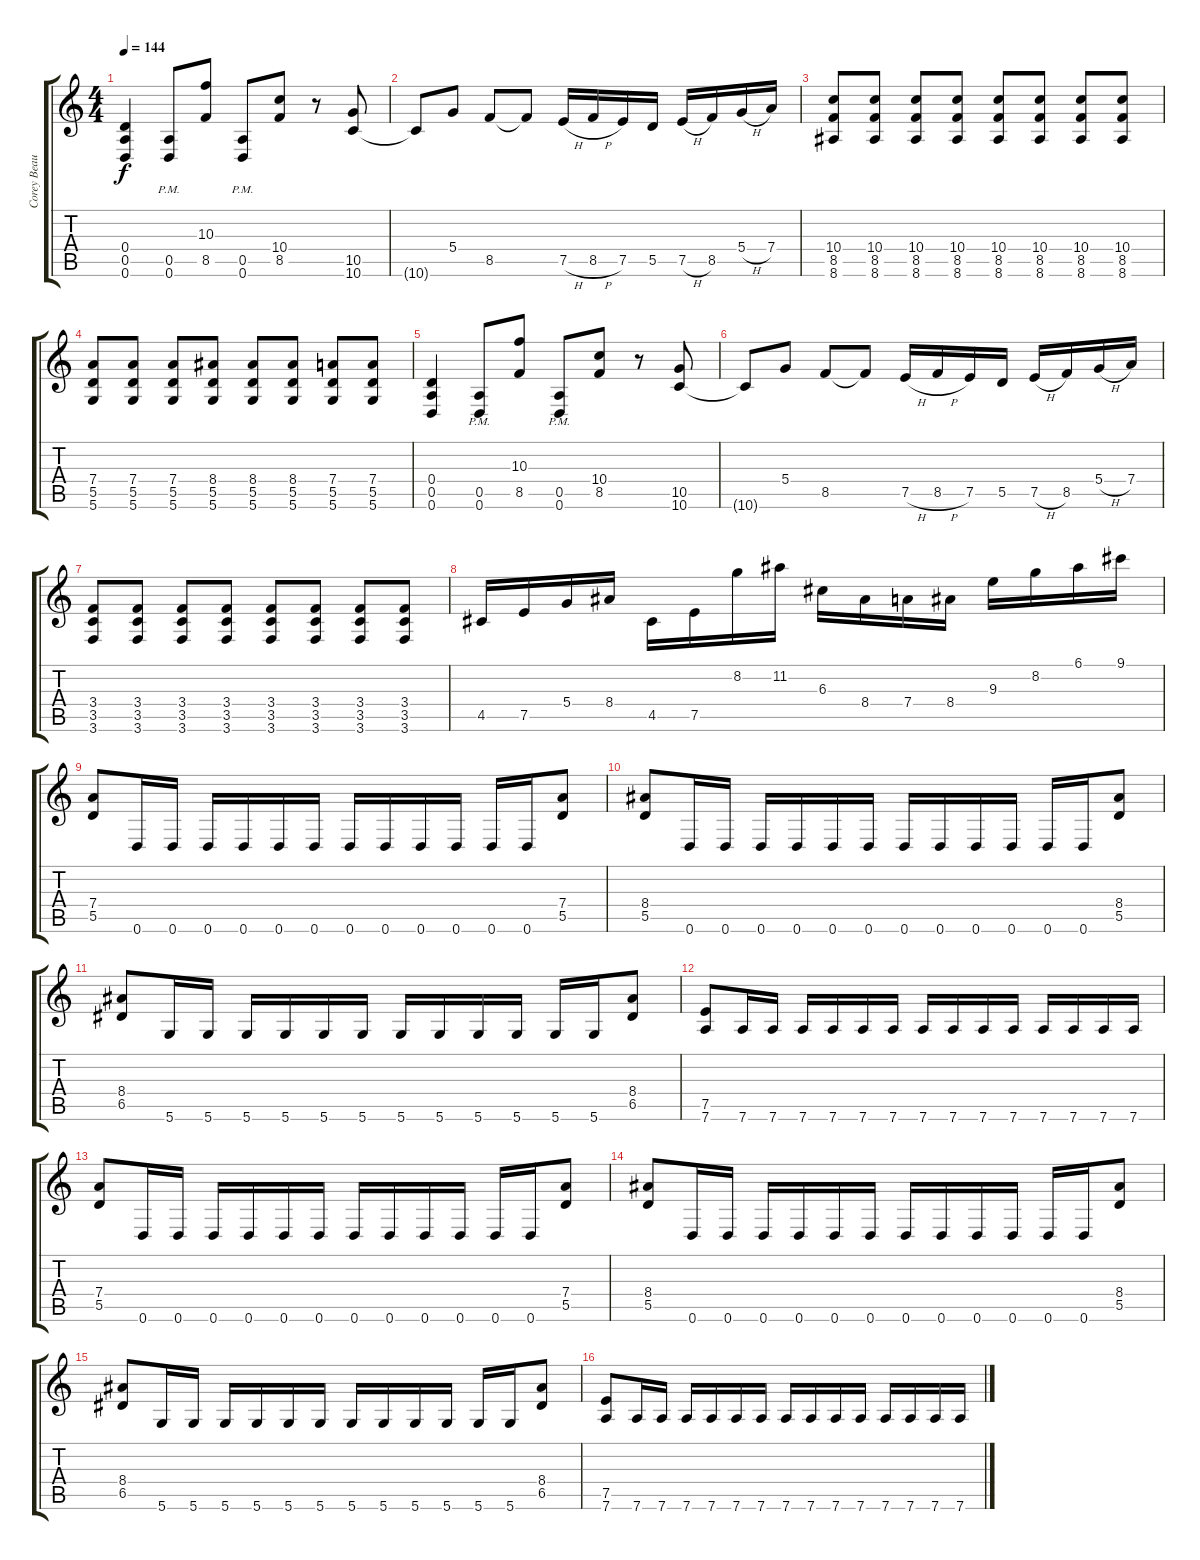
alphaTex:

\track ("Corey Beaulieu" "Corey Beau") {instrument distortionguitar}
\staff {score tabs}
\tuning (E4 B3 G3 D3 A2 D2) {hide}
\ts (4 4)
\tempo 144
\clef g2
\ks c
(0.4 0.5 0.6).4{dy f} (0.5{pm} 0.6{pm}).8 (10.3 8.5).8 (0.5{pm} 0.6{pm}).8 (10.4 8.5).8 r.8 (10.5 10.6).8 |
10.6{t}.8 5.4.8 8.5.8 8.5{t}.8 7.5{h}.16 8.5{h}.16 7.5.16 5.5.16 7.5{h}.16 8.5.16 5.4{h}.16 7.4.16 |
(10.4 8.5 8.6).8 (10.4 8.5 8.6).8 (10.4 8.5 8.6).8 (10.4 8.5 8.6).8 (10.4 8.5 8.6).8 (10.4 8.5 8.6).8 (10.4 8.5 8.6).8 (10.4 8.5 8.6).8 |
(7.4 5.5 5.6).8 (7.4 5.5 5.6).8 (7.4 5.5 5.6).8 (8.4 5.5 5.6).8 (8.4 5.5 5.6).8 (8.4 5.5 5.6).8 (7.4 5.5 5.6).8 (7.4 5.5 5.6).8 |
(0.4 0.5 0.6).4 (0.5{pm} 0.6{pm}).8 (10.3 8.5).8 (0.5{pm} 0.6{pm}).8 (10.4 8.5).8 r.8 (10.5 10.6).8 |
10.6{t}.8 5.4.8 8.5.8 8.5{t}.8 7.5{h}.16 8.5{h}.16 7.5.16 5.5.16 7.5{h}.16 8.5.16 5.4{h}.16 7.4.16 |
(3.4 3.5 3.6).8 (3.4 3.5 3.6).8 (3.4 3.5 3.6).8 (3.4 3.5 3.6).8 (3.4 3.5 3.6).8 (3.4 3.5 3.6).8 (3.4 3.5 3.6).8 (3.4 3.5 3.6).8 |
4.5.16 7.5.16 5.4.16 8.4.16 4.5.16 7.5.16 8.2.16 11.2.16 6.3.16 8.4.16 7.4.16 8.4.16 9.3.16 8.2.16 6.1.16 9.1.16 |
(7.4 5.5).8 0.6.16 0.6.16 0.6.16 0.6.16 0.6.16 0.6.16 0.6.16 0.6.16 0.6.16 0.6.16 0.6.16 0.6.16 (7.4 5.5).8 |
(8.4 5.5).8 0.6.16 0.6.16 0.6.16 0.6.16 0.6.16 0.6.16 0.6.16 0.6.16 0.6.16 0.6.16 0.6.16 0.6.16 (8.4 5.5).8 |
(8.4 6.5).8 5.6.16 5.6.16 5.6.16 5.6.16 5.6.16 5.6.16 5.6.16 5.6.16 5.6.16 5.6.16 5.6.16 5.6.16 (8.4 6.5).8 |
(7.5 7.6).8 7.6.16 7.6.16 7.6.16 7.6.16 7.6.16 7.6.16 7.6.16 7.6.16 7.6.16 7.6.16 7.6.16 7.6.16 7.6.16 7.6.16 |
(7.4 5.5).8 0.6.16 0.6.16 0.6.16 0.6.16 0.6.16 0.6.16 0.6.16 0.6.16 0.6.16 0.6.16 0.6.16 0.6.16 (7.4 5.5).8 |
(8.4 5.5).8 0.6.16 0.6.16 0.6.16 0.6.16 0.6.16 0.6.16 0.6.16 0.6.16 0.6.16 0.6.16 0.6.16 0.6.16 (8.4 5.5).8 |
(8.4 6.5).8 5.6.16 5.6.16 5.6.16 5.6.16 5.6.16 5.6.16 5.6.16 5.6.16 5.6.16 5.6.16 5.6.16 5.6.16 (8.4 6.5).8 |
(7.5 7.6).8 7.6.16 7.6.16 7.6.16 7.6.16 7.6.16 7.6.16 7.6.16 7.6.16 7.6.16 7.6.16 7.6.16 7.6.16 7.6.16 7.6.16
